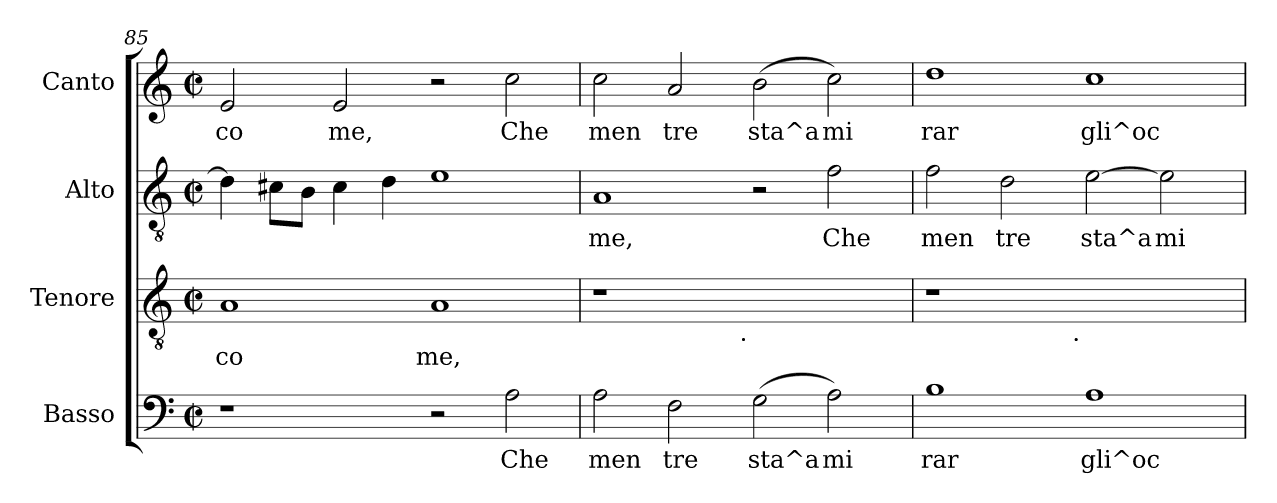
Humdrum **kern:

**kern	**text	**kern	**text	**kern	**text	**kern	**text
*part4	*part4	*part3	*part3	*part2	*part2	*part1	*part1
*staff4	*staff4	*staff3	*staff3	*staff2	*staff2	*staff1	*staff1
*I"Basso	*	*I"Tenore	*	*I"Alto	*	*I"Canto	*
*I'Basso	*	*I'Tenore	*	*I'Alto	*	*I'Canto	*
*clefF4	*	*clefGv2	*	*clefGv2	*	*clefG2	*
*k[]	*	*k[]	*	*k[]	*	*k[]	*
*C:	*	*C:	*	*C:	*	*C:	*
*M2/2	*	*M2/2	*	*M2/2	*	*M2/2	*
*met(c|)	*	*met(c|)	*	*met(c|)	*	*met(c|)	*
=85	=85	=85	=85	=85	=85	=85	=85
!	!	!	!LO:LY:b:cj	!	!LO:LY:b:cj	!	!LO:LY:b:cj
1r	.	1A	co	4d\]	.	2e/	co
!	!	!	!	!	!LO:LY:b:cj	!	!
.	.	.	.	8c#X\L	.	.	.
!	!	!	!	!	!LO:LY:b:cj	!	!
.	.	.	.	8B\J	.	.	.
!	!	!	!	!	!LO:LY:b:cj	!	!LO:LY:b:cj
.	.	.	.	4c#\	.	2e/	me,
!	!	!	!	!	!LO:LY:b:cj	!	!
.	.	.	.	4d\	.	.	.
!	!	!	!LO:LY:b:cj	!	!LO:LY:b:cj	!	!
2r	.	1A	me,	1e	.	2r	.
!	!LO:LY:b:cj	!	!	!	!	!	!LO:LY:b:cj
2A\	Che	.	.	.	.	2cc\	Che
!!LO:PB:g=z
=86	=86	=86	=86	=86	=86	=86	=86
!	!LO:LY:b:cj	!	!	!	!LO:LY:b:cj	!	!LO:LY:b:cj
*	*	*^	*	*	*	*	*
2A\	men	1r	2ryy	.	1A	me,	2cc\	men
!	!LO:LY:b:cj	!	!	!	!	!	!	!LO:LY:b:cj
2F\	tre	.	4...ryy	.	.	.	2a/	tre
!	!	!	!LO:TX:b:t=.	!	!	!	!	!
.	.	.	1ryy	.	.	.	.	.
!	!LO:LY:b:cj	!	!	!	!	!	!	!LO:LY:b:cj
(<2G\	sta^a	1ryy	.	.	2r	.	(<2b\	sta^a
!	!LO:LY:b:cj	!	!	!	!	!LO:LY:b:cj	!	!LO:LY:b:cj
2A\)	mi	.	.	.	2f\	Che	2cc\)	mi
.	.	.	32ryy	.	.	.	.	.
=87	=87	=87	=87	=87	=87	=87	=87	=87
!	!LO:LY:b:cj	!	!	!	!	!LO:LY:b:cj	!	!LO:LY:b:cj
1B	rar	1r	2ryy	.	2f\	men	1dd	rar
!	!	!	!	!	!	!LO:LY:b:cj	!	!
.	.	.	4...ryy	.	2d\	tre	.	.
!	!	!	!LO:TX:b:t=.	!	!	!	!	!
.	.	.	1ryy	.	.	.	.	.
!	!LO:LY:b:cj	!	!	!	!	!LO:LY:b:cj	!	!LO:LY:b:cj
1A	gli^oc	1ryy	.	.	[<2e\	sta^a	1cc	gli^oc
!	!	!	!	!	!	!LO:LY:b:cj	!	!
.	.	.	.	.	2e\]	mi	.	.
.	.	.	32ryy	.	.	.	.	.
*	*	*v	*v	*	*	*	*	*
=	=	=	=	=	=	=	=
*-	*-	*-	*-	*-	*-	*-	*-
